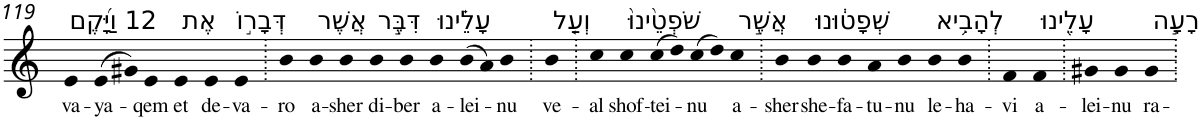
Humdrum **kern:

**kern	**text
*part1	*part1
*staff1	*staff1
*I"Piano	*
*I'Pno	*
!!LO:PB:g=z
*clefG2	*
*k[]	*
=119	=119
!LO:TX:a:t=12 וַיָּ֜קֶם	!
!	!LO:LY:b
4e	va-
!	!LO:LY:b
(>8e	-ya-
8g#X)	.
!	!LO:LY:b
4e	-qem
!LO:TX:a:t=אֶת	!
!	!LO:LY:b
4e	et
!LO:TX:a:t=דְּבָר֣וֹ	!
!	!LO:LY:b
4e	de-
!	!LO:LY:b
4e	-va-
=120.	=120.
!	!LO:LY:b
4b	-ro
!LO:TX:a:t=אֲשֶׁר	!
!	!LO:LY:b
4b	a-
!	!LO:LY:b
4b	-sher
!LO:TX:a:t=דִּבֶּ֣ר	!
!	!LO:LY:b
4b	di-
!	!LO:LY:b
4b	-ber
!LO:TX:a:t=עָלֵ֗ינוּ	!
!	!LO:LY:b
4b	a-
!	!LO:LY:b
(>8b	-lei-
8a)	.
!	!LO:LY:b
4b	-nu
=121.	=121.
!LO:TX:a:t=וְעַ֤ל	!
!	!LO:LY:b
4b	ve-
=122.	=122.
!	!LO:LY:b
4cc	-al
!LO:TX:a:t=שֹׁפְטֵ֙ינוּ֙	!
!	!LO:LY:b
4cc	shof-
!	!LO:LY:b
(>8cc	-tei-
8dd)	.
!	!LO:LY:b
(>8cc	-nu
8dd)	.
!LO:TX:a:t=אֲשֶׁ֣ר	!
!	!LO:LY:b
4cc	a-
=123.	=123.
!	!LO:LY:b
4b	-sher
!LO:TX:a:t=שְׁפָט֔וּנוּ	!
!	!LO:LY:b
4b	she-
!	!LO:LY:b
4b	-fa-
!	!LO:LY:b
4a	-tu-
!	!LO:LY:b
4b	-nu
!LO:TX:a:t=לְהָבִ֥יא	!
!	!LO:LY:b
4b	le-
!	!LO:LY:b
4b	-ha-
=124.	=124.
!	!LO:LY:b
4f	-vi
!LO:TX:a:t=עָלֵ֖ינוּ	!
!	!LO:LY:b
4f	a-
=125.	=125.
!	!LO:LY:b
4g#X	-lei-
!	!LO:LY:b
4g#	-nu
!LO:TX:a:t=רָעָ֣ה	!
!	!LO:LY:b
4g#	ra-
=.	=.
*-	*-
